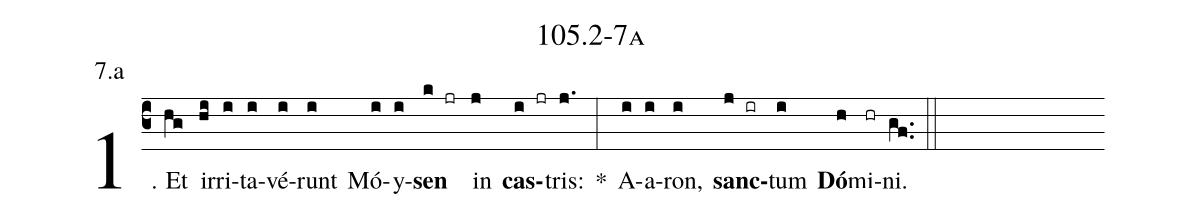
name: 105.2-7a;
annotation: 7.a;
%%
(c3)1. Et(hg) ir(hi)ri(i)ta(i)vé(i)runt(i) Mó(i)y(i)<b>sen</b>(k jr) in(j) <b>cas</b>(i jr)tris:(j.) *(:) A(i)a(i)ron,(i) <b>sanc</b>(j ir)tum(i) <b>Dó</b>(h)mi(hr)ni.(gf..) (::)


%E(i) u(i) o(j) u(i) a(h) e.(gf..) (::)
